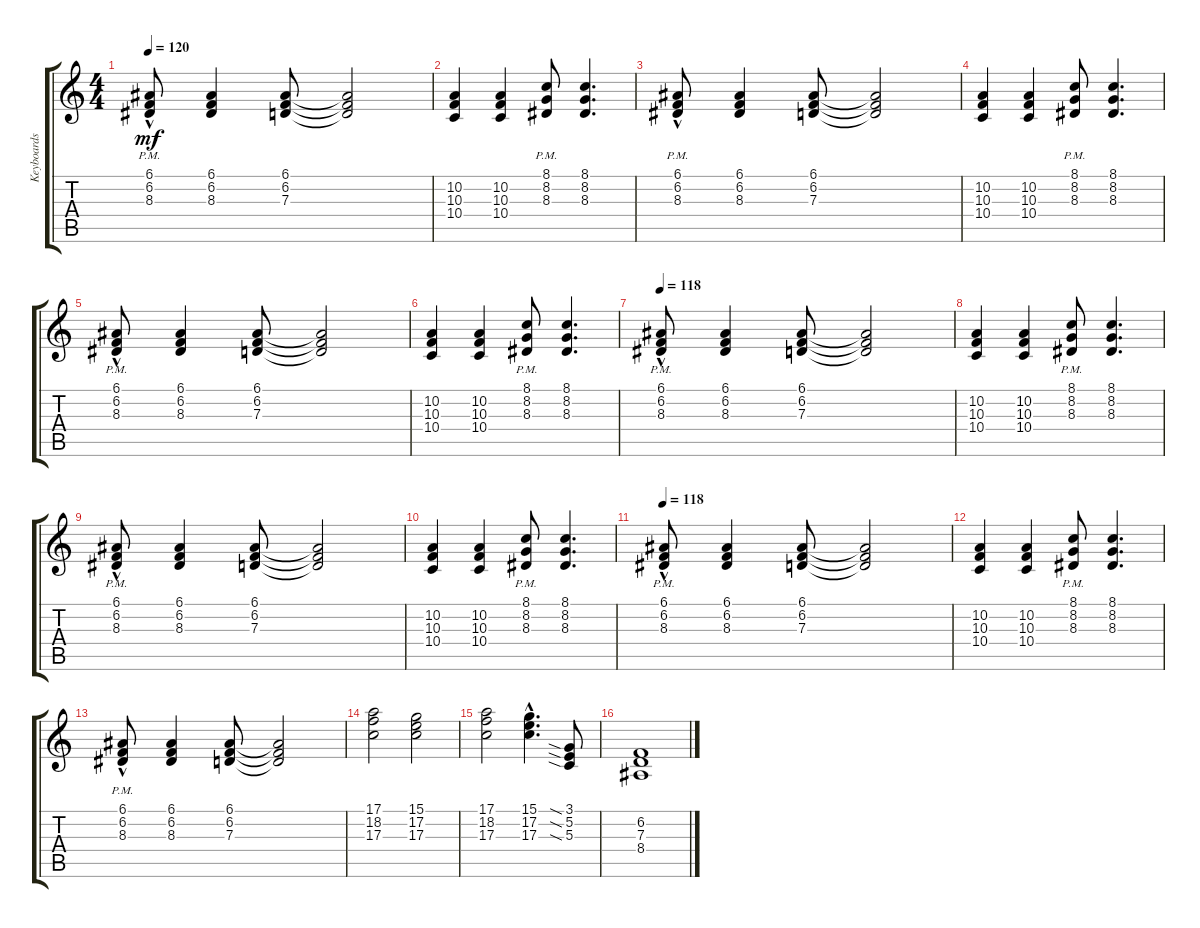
\track ("Keyboards" "Keyboards") {instrument drawbarorgan}
\staff {score tabs}
\tuning (E4 B3 G3 D3 A2 E2) {hide}
\ts (4 4)
\tempo 120
\clef g2
\ks c
(6.1{hac pm} 6.2{pm} 8.3{pm}).8{dy mf} (6.1 6.2 8.3).4 (6.1 6.2 7.3).8 (6.1{t} 6.2{t} 7.3{t}).2 |
(10.2 10.3 10.4).4 (10.2 10.3 10.4).4 (8.1{pm} 8.2{pm} 8.3{pm}).8 (8.1 8.2 8.3).4{d} |
(6.1{hac pm} 6.2{pm} 8.3{pm}).8 (6.1 6.2 8.3).4 (6.1 6.2 7.3).8 (6.1{t} 6.2{t} 7.3{t}).2 |
(10.2 10.3 10.4).4 (10.2 10.3 10.4).4 (8.1{pm} 8.2{pm} 8.3{pm}).8 (8.1 8.2 8.3).4{d} |
(6.1{hac pm} 6.2{pm} 8.3{pm}).8 (6.1 6.2 8.3).4 (6.1 6.2 7.3).8 (6.1{t} 6.2{t} 7.3{t}).2 |
(10.2 10.3 10.4).4 (10.2 10.3 10.4).4 (8.1{pm} 8.2{pm} 8.3{pm}).8 (8.1 8.2 8.3).4{d} |
\tempo 118
(6.1{hac pm} 6.2{pm} 8.3{pm}).8 (6.1 6.2 8.3).4 (6.1 6.2 7.3).8 (6.1{t} 6.2{t} 7.3{t}).2 |
(10.2 10.3 10.4).4 (10.2 10.3 10.4).4 (8.1{pm} 8.2{pm} 8.3{pm}).8 (8.1 8.2 8.3).4{d} |
(6.1{hac pm} 6.2{pm} 8.3{pm}).8 (6.1 6.2 8.3).4 (6.1 6.2 7.3).8 (6.1{t} 6.2{t} 7.3{t}).2 |
(10.2 10.3 10.4).4 (10.2 10.3 10.4).4 (8.1{pm} 8.2{pm} 8.3{pm}).8 (8.1 8.2 8.3).4{d} |
\tempo 118
(6.1{hac pm} 6.2{pm} 8.3{pm}).8 (6.1 6.2 8.3).4 (6.1 6.2 7.3).8 (6.1{t} 6.2{t} 7.3{t}).2 |
(10.2 10.3 10.4).4 (10.2 10.3 10.4).4 (8.1{pm} 8.2{pm} 8.3{pm}).8 (8.1 8.2 8.3).4{d} |
(6.1{hac pm} 6.2{pm} 8.3{pm}).8 (6.1 6.2 8.3).4 (6.1 6.2 7.3).8 (6.1{t} 6.2{t} 7.3{t}).2 |
(17.1 18.2 17.3).2 (15.1 17.2 17.3).2 |
(17.1 18.2 17.3).2 (15.1{hac} 17.2{hac} 17.3{hac}).4{d} (3.1{sia} 5.2{sia} 5.3{sia}).8 |
(6.2 7.3 8.4).1
